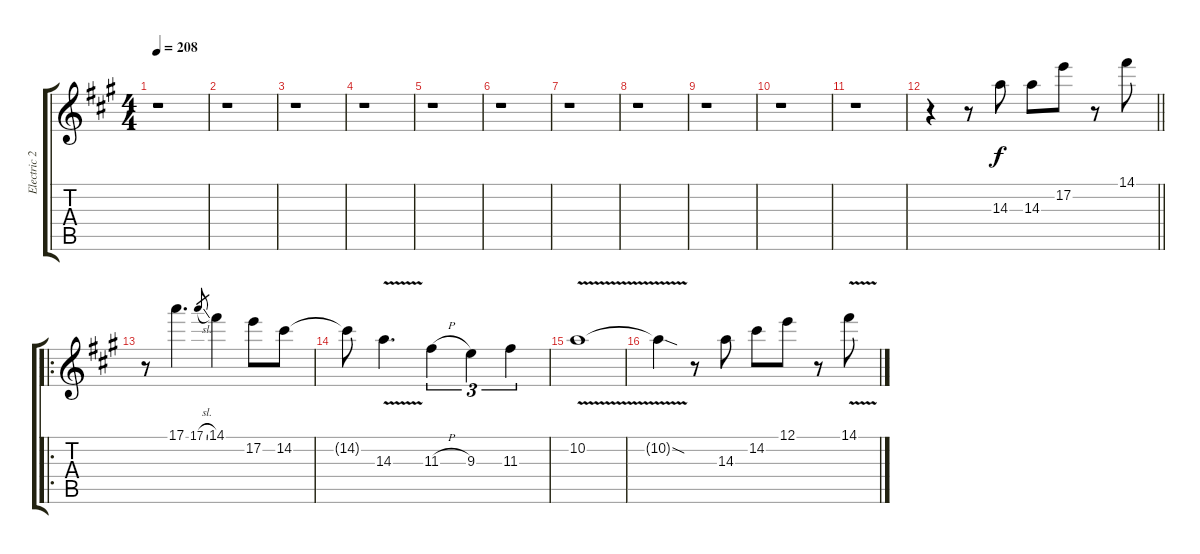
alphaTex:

\track ("Electric 2" "Electric 2") {instrument distortionguitar}
\staff {score tabs}
\tuning (E4 B3 G3 D3 A2 E2) {hide}
\ts (4 4)
\tempo 208
\clef g2
\ks a
r.1{dy f instrument distortionguitar} |
r.1 |
r.1 |
r.1 |
r.1 |
r.1 |
r.1 |
r.1 |
r.1 |
r.1 |
r.1 |
\barLineRight lightlight
r.4 r.8 14.3.8 14.3.8 17.2.8 r.8 14.1.8 |
\ro
r.8 17.1.4{d} 17.1{sl}.8{gr} 14.1.4 17.2.8 14.2.8 |
14.2{t}.8 14.3{v}.4{d} 11.3{h}.4{tu (3 2)} 9.3.4{tu (3 2)} 11.3.4{tu (3 2)} |
10.2{v}.1 |
10.2{sod t}.4 r.8 14.3.8 14.2.8 12.1.8 r.8 14.1{v}.8
